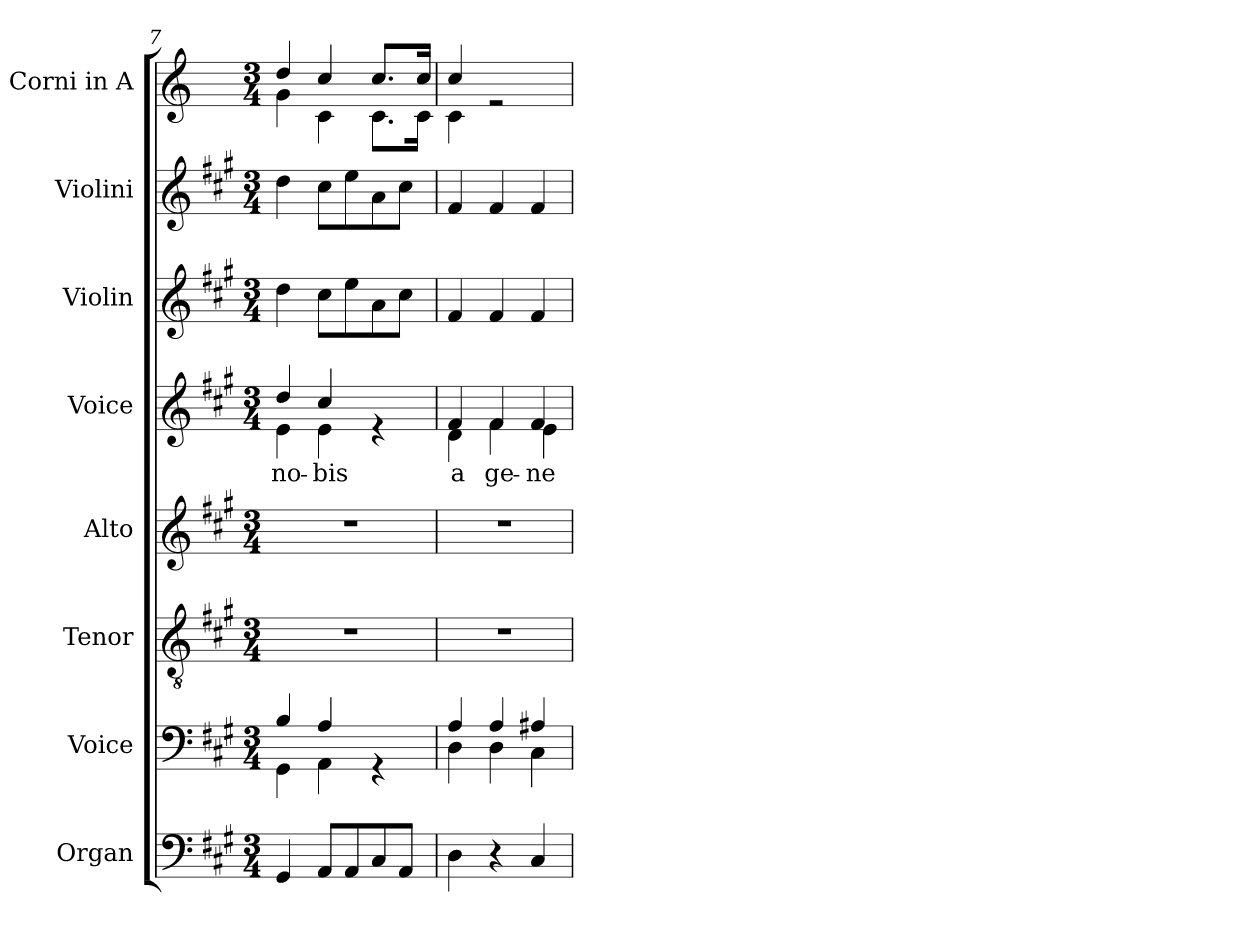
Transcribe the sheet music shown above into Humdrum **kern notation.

**kern	**kern	**kern	**kern	**kern	**text	**kern	**kern	**kern
*part8	*part7	*part6	*part5	*part4	*part4	*part3	*part2	*part1
*staff8	*staff7	*staff6	*staff5	*staff4	*staff4	*staff3	*staff2	*staff1
*I"Organ	*I"Voice	*I"Tenor	*I"Alto	*I"Voice	*	*I"Violin	*I"Violini	*I"Corni in A
*	*	*	*	*	*	*I'Vln	*I'Vln	*
!!LO:LB:g=z
*clefF4	*clefF4	*clefGv2	*clefG2	*clefG2	*	*clefG2	*clefG2	*clefG2
*	*	*	*	*	*	*	*	*ITrd2c3
*k[f#c#g#]	*k[f#c#g#]	*k[f#c#g#]	*k[f#c#g#]	*k[f#c#g#]	*	*k[f#c#g#]	*k[f#c#g#]	*k[f#c#g#]
*M3/4	*M3/4	*M3/4	*M3/4	*M3/4	*	*M3/4	*M3/4	*M3/4
=7	=7	=7	=7	=7	=7	=7	=7	=7
*	*^	*	*	*	*	*	*	*
!	!	!	!	!	!	!LO:LY:b	!	!	!
*	*	*	*	*	*^	*	*	*	*^
4GG#/	4B/	4GG#\	2.r	2.r	4dd/	4e\	no-	4dd\	4dd\	4b/	4e\
!	!	!	!	!	!	!	!LO:LY:b	!	!	!	!
8AA/L	4A/	4AA\	.	.	4cc#/	4e\	-bis	8cc#\L	8cc#\L	4a/	4A\
8AA/	.	.	.	.	.	.	.	8ee\	8ee\	.	.
8C#/	4rGG	4ryy	.	.	4re	4ryy	.	8a\	8a\	8.a/L	8.A\L
8AA/J	.	.	.	.	.	.	.	8cc#\J	8cc#\J	.	.
.	.	.	.	.	.	.	.	.	.	16a/Jk	16A\Jk
=8	=8	=8	=8	=8	=8	=8	=8	=8	=8	=8	=8
!	!	!	!	!	!	!	!LO:LY:b	!	!	!	!
4D\	4A/	4D\	2.r	2.r	4f#/	4d\	a	4f#/	4f#/	4a/	4A\
!	!	!	!	!	!	!	!LO:LY:b	!	!	!	!
4r	4A/	4D\	.	.	4f#/	4f#\	ge-	4f#/	4f#/	2re	2ryy
!	!	!	!	!	!	!	!LO:LY:b	!	!	!	!
4C#/	4A#X/	4C#\	.	.	4f#/	4e\	-ne-	4f#/	4f#/	.	.
*	*v	*v	*	*	*v	*v	*	*	*	*v	*v
=	=	=	=	=	=	=	=	=
*-	*-	*-	*-	*-	*-	*-	*-	*-
